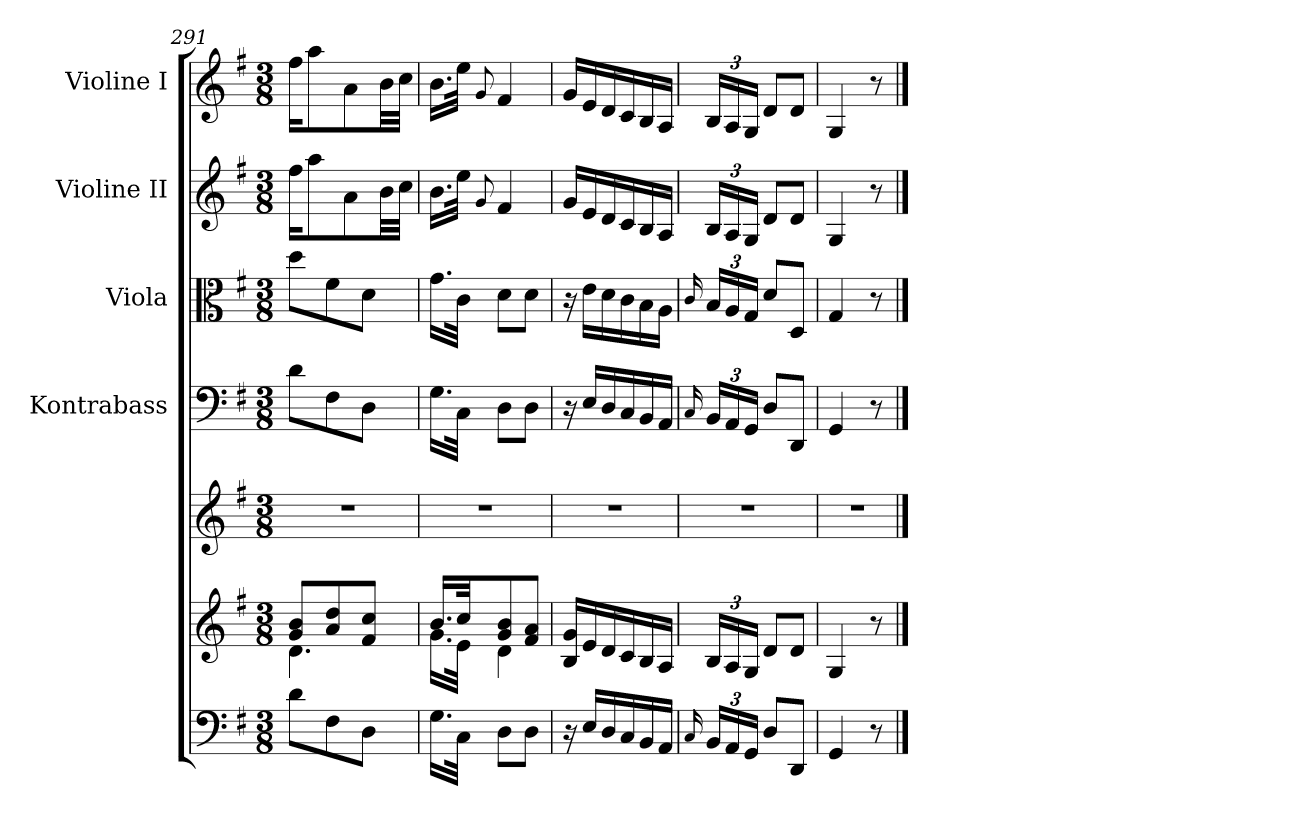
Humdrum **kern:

**kern	**kern	**kern	**kern	**kern	**kern	**kern
*part6	*part6	*part5	*part4	*part3	*part2	*part1
*staff7	*staff6	*staff5	*staff4	*staff3	*staff2	*staff1
*	*	*	*I"Kontrabass	*I"Viola	*I"Violine II	*I"Violine I
*	*	*	*I'Kb.	*I'Vla.	*I'Vl. II	*I'Vl. I
!!LO:LB:g=z
*clefF4	*clefG2	*clefG2	*clefF4	*clefC3	*clefG2	*clefG2
*	*	*	*ITrd7c12	*	*	*
*k[f#]	*k[f#]	*k[f#]	*k[f#]	*k[f#]	*k[f#]	*k[f#]
*G:	*G:	*G:	*G:	*G:	*G:	*G:
*M3/8	*M3/8	*M3/8	*M3/8	*M3/8	*M3/8	*M3/8
=291	=291	=291	=291	=291	=291	=291
*	*^	*	*	*	*	*
8d\L	8g/ 8b/L	4.d\	4.r	8D\L	8dd\L	16ff#\KL	16ff#\KL
.	.	.	.	.	.	8aa\	8aa\
8F#\	8a/ 8dd/	.	.	8FF#\	8f#\	.	.
.	.	.	.	.	.	8a\	8a\
8D\J	8f#/ 8cc/J	.	.	8DD\J	8d\J	.	.
.	.	.	.	.	.	32b\LL	32b\LL
.	.	.	.	.	.	32cc\JJJ	32cc\JJJ
=292	=292	=292	=292	=292	=292	=292	=292
16.G\LL	16.b/LL	16.g\LL	4.r	16.GG\LL	16.g\LL	16.b\LL	16.b\LL
32C\JJk	32cc/Jk	32e\JJk	.	32CC\JJk	32c\JJk	32ee\JJk	32ee\JJk
.	.	.	.	.	.	8qqg/	8qqg/
8D\L	8g/ 8b/	4d\	.	8DD\L	8d\L	4f#/	4f#/
8D\J	8f#/ 8a/J	.	.	8DD\J	8d\J	.	.
*	*v	*v	*	*	*	*	*
=293	=293	=293	=293	=293	=293	=293
16r	16B/ 16g/LL	4.r	16r	16r	16g/LL	16g/LL
16E/LL	16e/	.	16EE/LL	16e\LL	16e/	16e/
16D/	16d/	.	16DD/	16d\	16d/	16d/
16C/	16c/	.	16CC/	16c\	16c/	16c/
16BB/	16B/	.	16BBB/	16B\	16B/	16B/
16AA/JJ	16A/JJ	.	16AAA/JJ	16A\JJ	16A/JJ	16A/JJ
=294	=294	=294	=294	=294	=294	=294
16qqC/	.	.	16qqCC/	16qqc/	.	.
24BB/LL	24B/LL	4.r	24BBB/LL	24B/LL	24B/LL	24B/LL
24AA/	24A/	.	24AAA/	24A/	24A/	24A/
24GG/JJ	24G/JJ	.	24GGG/JJ	24G/JJ	24G/JJ	24G/JJ
8D/L	8d/L	.	8DD/L	8d/L	8d/L	8d/L
8DD/J	8d/J	.	8DDD/J	8D/J	8d/J	8d/J
=295	=295	=295	=295	=295	=295	=295
4GG/	4G/	4.r	4GGG/	4G/	4G/	4G/
8r	8r	.	8r	8r	8r	8r
==	==	==	==	==	==	==
*-	*-	*-	*-	*-	*-	*-
